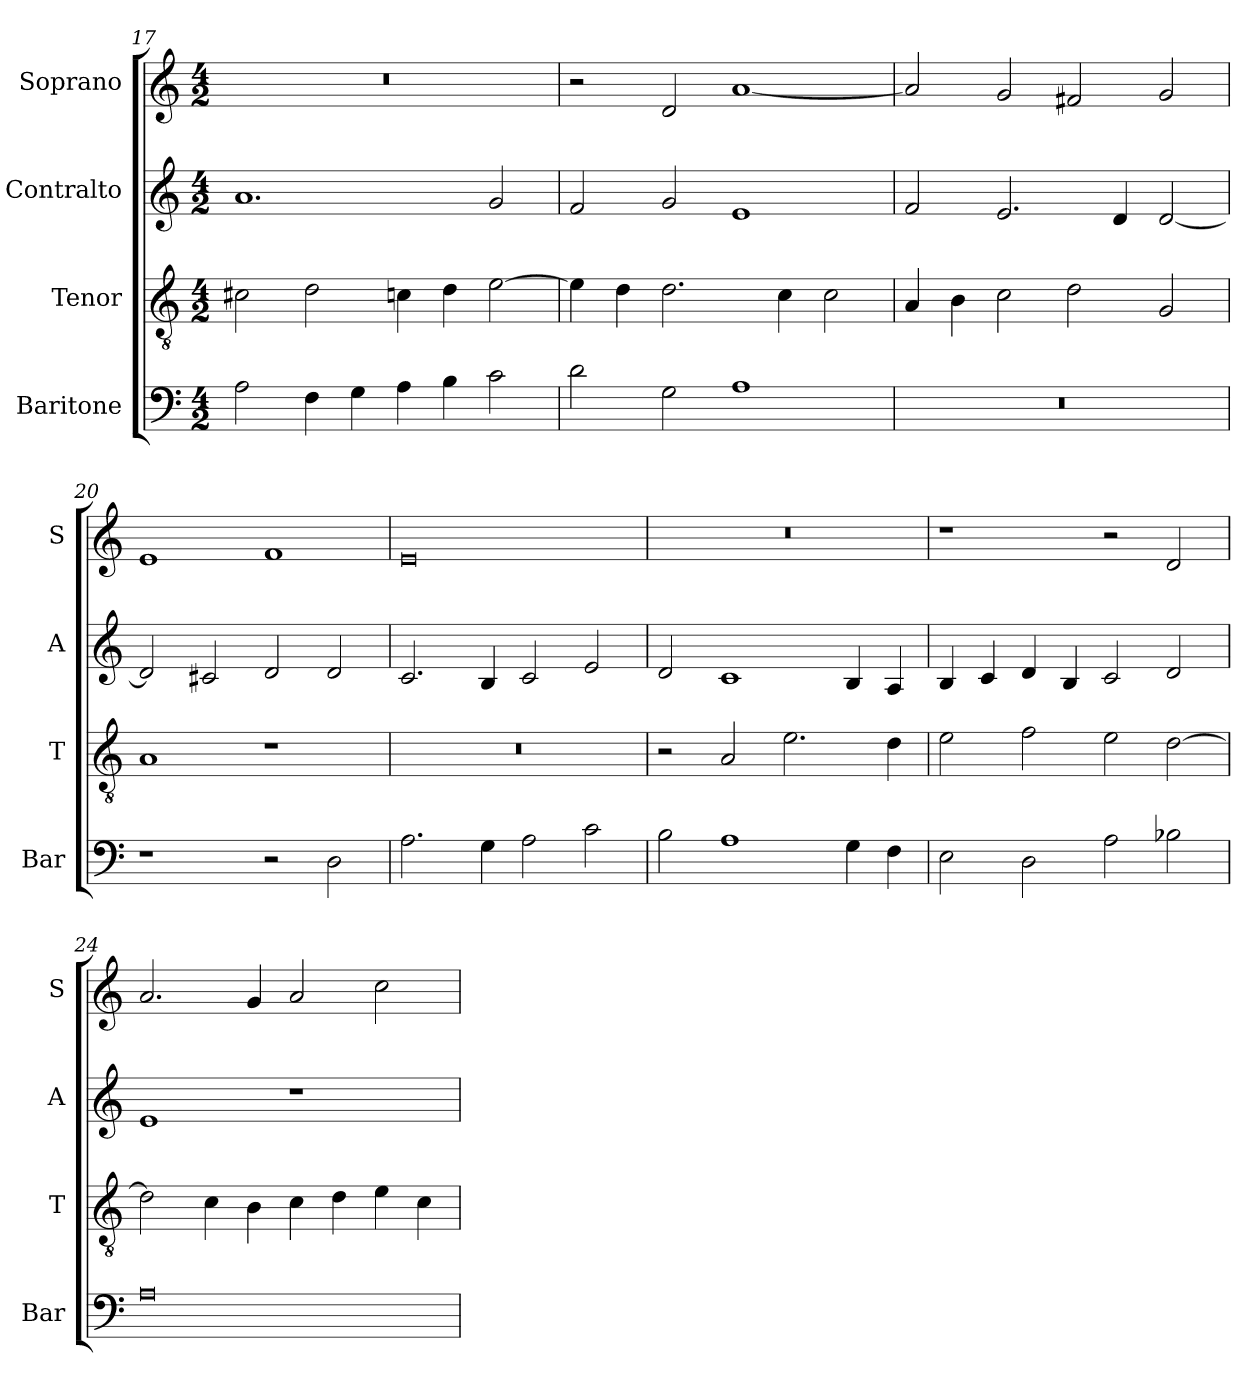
**kern	**kern	**kern	**kern
*part4	*part3	*part2	*part1
*staff4	*staff3	*staff2	*staff1
*I"Baritone	*I"Tenor	*I"Contralto	*I"Soprano
*I'Bar	*I'T	*I'A	*I'S
*clefF4	*clefGv2	*clefG2	*clefG2
*k[]	*k[]	*k[]	*k[]
*A:aeo	*A:aeo	*A:aeo	*A:aeo
*M4/2	*M4/2	*M4/2	*M4/2
=17	=17	=17	=17
2A	2c#X	1.a	0r
4F	2d	.	.
4G	.	.	.
4A	4cn	.	.
4B	4d	.	.
2c	[2e	2g	.
=18	=18	=18	=18
2d	4e]	2f	2r
.	4d	.	.
2G	2.d	2g	2d
1A	.	1e	[1a
.	4c	.	.
.	2c	.	.
=19	=19	=19	=19
0r	4A	2f	2a]
.	4B	.	.
.	2c	2.e	2g
.	2d	.	2f#X
.	.	4d	.
.	2G	[2d	2g
=20	=20	=20	=20
1r	1A	2d]	1e
.	.	2c#X	.
2r	1r	2d	1f
2D	.	2d	.
=21	=21	=21	=21
2.A	0r	2.c	0e
4G	.	4B	.
2A	.	2c	.
2c	.	2e	.
=22	=22	=22	=22
2B	2r	2d	0r
1A	2A	1c	.
.	2.e	.	.
4G	.	4B	.
4F	4d	4A	.
=23	=23	=23	=23
2E	2e	4B	1r
.	.	4c	.
2D	2f	4d	.
.	.	4B	.
2A	2e	2c	2r
2B-X	[2d	2d	2d
=24	=24	=24	=24
0A	2d]	1e	2.a
.	4c	.	.
.	4B	.	4g
.	4c	1r	2a
.	4d	.	.
.	4e	.	2cc
.	4c	.	.
=	=	=	=
*-	*-	*-	*-
